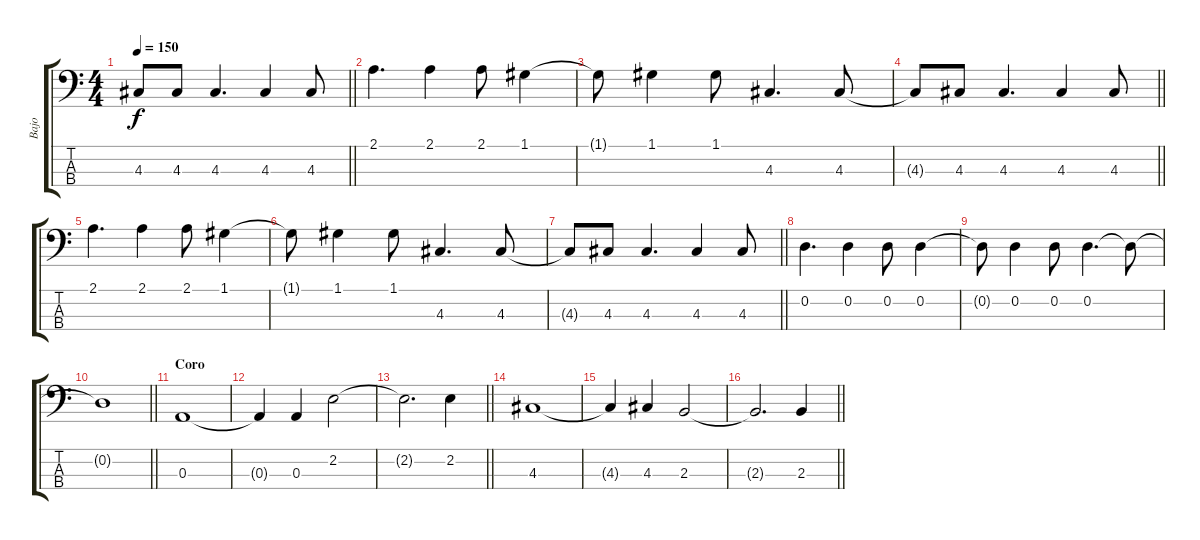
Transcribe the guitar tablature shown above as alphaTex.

\track ("Bajo" "Bajo") {instrument electricbassfinger}
\staff {score tabs}
\tuning (G2 D2 A1 E1) {hide}
\ts (4 4)
\tempo 150
\clef f4
\barLineRight lightlight
\ks c
4.3{t}.8{dy f} 4.3.8 4.3.4{d} 4.3.4 4.3.8 |
2.1.4{d} 2.1.4 2.1.8 1.1.4 |
1.1{t}.8 1.1.4 1.1.8 4.3.4{d} 4.3.8 |
\barLineRight lightlight
4.3{t}.8 4.3.8 4.3.4{d} 4.3.4 4.3.8 |
2.1.4{d} 2.1.4 2.1.8 1.1.4 |
1.1{t}.8 1.1.4 1.1.8 4.3.4{d} 4.3.8 |
\barLineRight lightlight
4.3{t}.8 4.3.8 4.3.4{d} 4.3.4 4.3.8 |
0.2.4{d} 0.2.4 0.2.8 0.2.4 |
0.2{t}.8 0.2.4 0.2.8 0.2.4{d} 0.2{t}.8 |
\barLineRight lightlight
0.2{t}.1 |
\section ("" "Coro")
0.3.1 |
0.3{t}.4 0.3.4 2.2.2 |
\barLineRight lightlight
2.2{t}.2{d} 2.2.4 |
4.3.1 |
4.3{t}.4 4.3.4 2.3.2 |
\barLineRight lightlight
2.3{t}.2{d} 2.3.4
